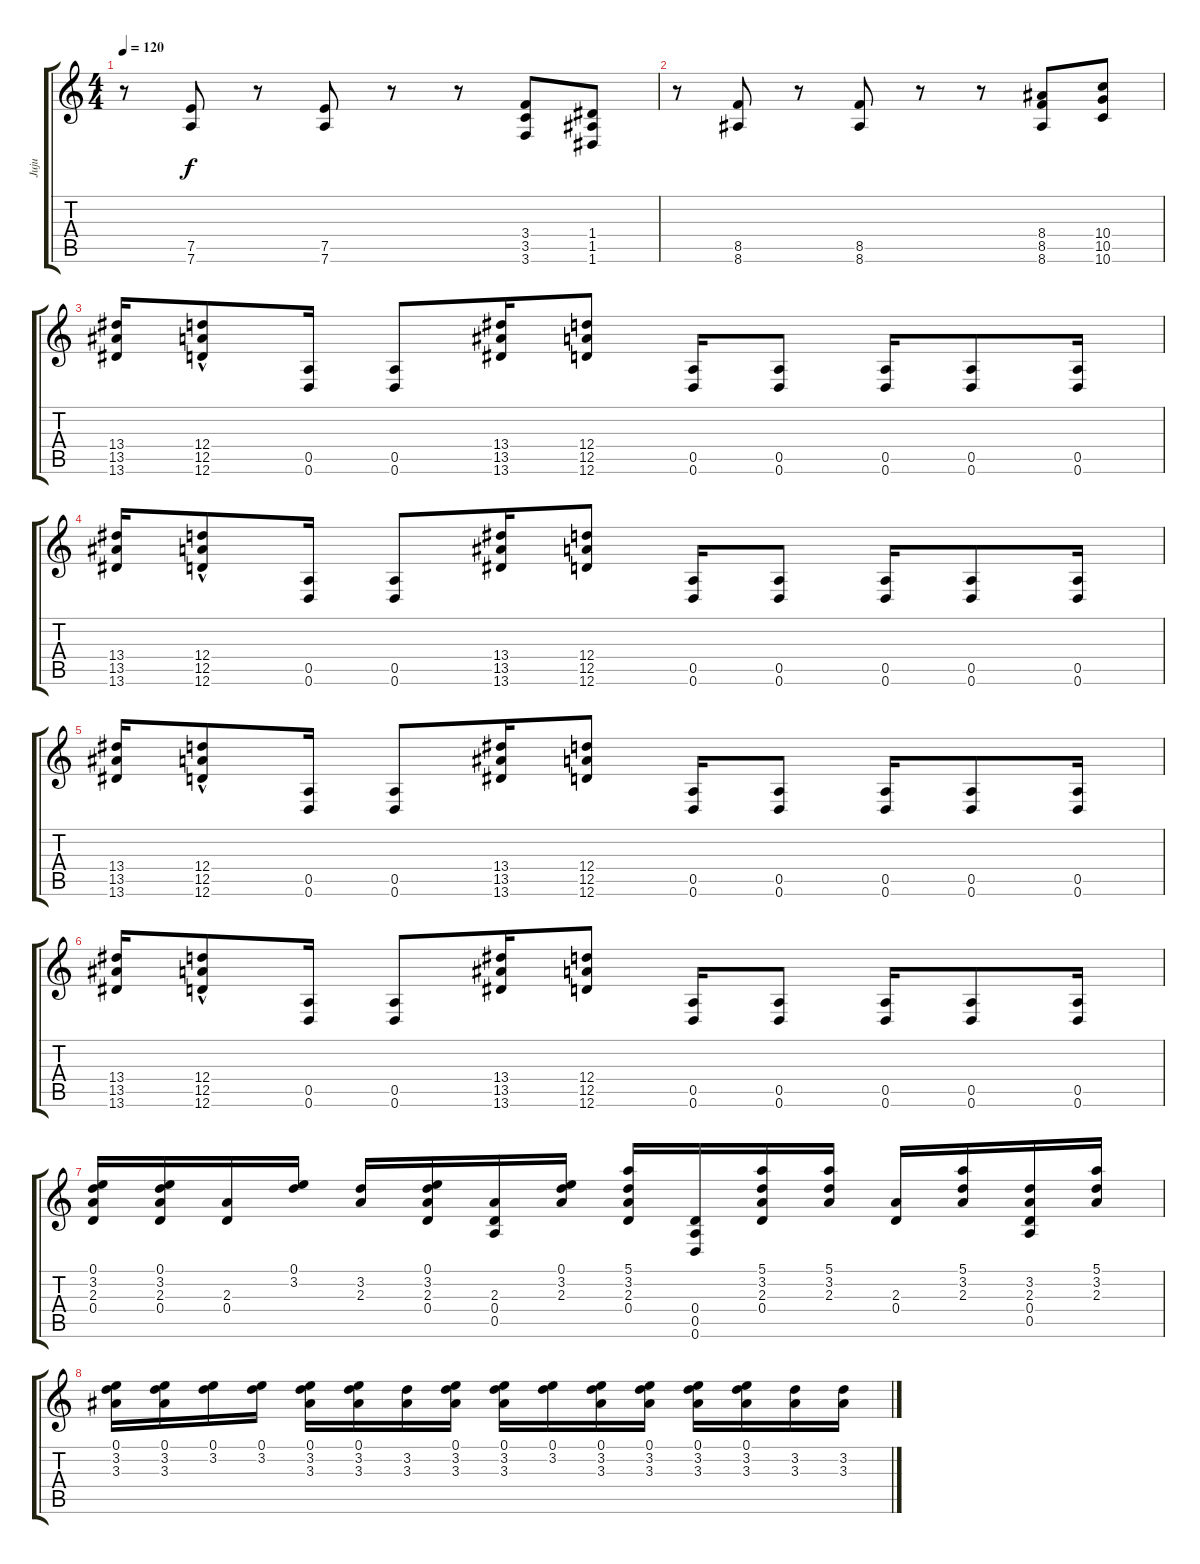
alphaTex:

\track ("Juju" "Juju") {instrument distortionguitar}
\staff {score tabs}
\tuning (E4 B3 G3 D3 A2 D2) {hide}
\ts (4 4)
\tempo 120
\clef g2
\ks c
r.8{dy f} (7.5 7.6).8 r.8 (7.5 7.6).8 r.8 r.8 (3.4 3.5 3.6).8 (1.4 1.5 1.6).8 |
r.8 (8.5 8.6).8 r.8 (8.5 8.6).8 r.8 r.8 (8.4 8.5 8.6).8 (10.4 10.5 10.6).8 |
(13.4 13.5 13.6).16 (12.4{hac} 12.5 12.6).8 (0.5 0.6).16 (0.5 0.6).8 (13.4 13.5 13.6).16 (12.4 12.5 12.6).8 (0.5 0.6).16 (0.5 0.6).8 (0.5 0.6).16 (0.5 0.6).8 (0.5 0.6).16 |
(13.4 13.5 13.6).16 (12.4{hac} 12.5 12.6).8 (0.5 0.6).16 (0.5 0.6).8 (13.4 13.5 13.6).16 (12.4 12.5 12.6).8 (0.5 0.6).16 (0.5 0.6).8 (0.5 0.6).16 (0.5 0.6).8 (0.5 0.6).16 |
(13.4 13.5 13.6).16 (12.4{hac} 12.5 12.6).8 (0.5 0.6).16 (0.5 0.6).8 (13.4 13.5 13.6).16 (12.4 12.5 12.6).8 (0.5 0.6).16 (0.5 0.6).8 (0.5 0.6).16 (0.5 0.6).8 (0.5 0.6).16 |
(13.4 13.5 13.6).16 (12.4{hac} 12.5 12.6).8 (0.5 0.6).16 (0.5 0.6).8 (13.4 13.5 13.6).16 (12.4 12.5 12.6).8 (0.5 0.6).16 (0.5 0.6).8 (0.5 0.6).16 (0.5 0.6).8 (0.5 0.6).16 |
(0.1 3.2 2.3 0.4).16 (0.1 3.2 2.3 0.4).16 (2.3 0.4).16 (0.1 3.2).16 (3.2 2.3).16 (0.1 3.2 2.3 0.4).16 (2.3 0.4 0.5).16 (0.1 3.2 2.3).16 (5.1 3.2 2.3 0.4).16 (0.4 0.5 0.6).16 (5.1 3.2 2.3 0.4).16 (5.1 3.2 2.3).16 (2.3 0.4).16 (5.1 3.2 2.3).16 (3.2 2.3 0.4 0.5).16 (5.1 3.2 2.3).16 |
(0.1 3.2 3.3).16 (0.1 3.2 3.3).16 (0.1 3.2).16 (0.1 3.2).16 (0.1 3.2 3.3).16 (0.1 3.2 3.3).16 (3.2 3.3).16 (0.1 3.2 3.3).16 (0.1 3.2 3.3).16 (0.1 3.2).16 (0.1 3.2 3.3).16 (0.1 3.2 3.3).16 (0.1 3.2 3.3).16 (0.1 3.2 3.3).16 (3.2 3.3).16 (3.2 3.3).16
